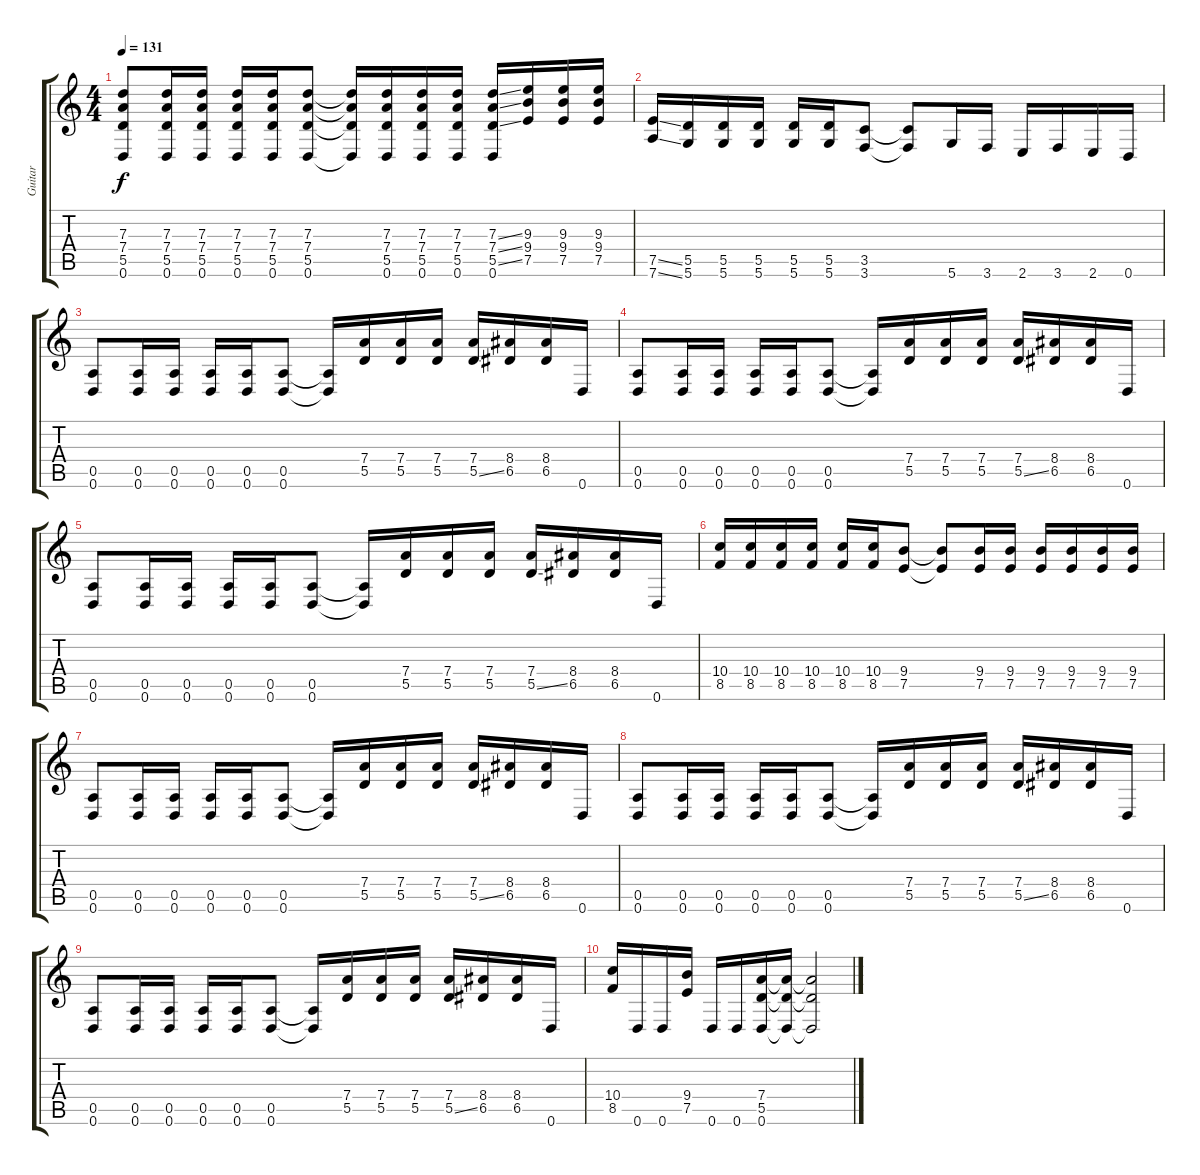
\track ("Guitar" "Guitar") {instrument distortionguitar}
\staff {score tabs}
\tuning (E4 B3 G3 D3 A2 D2) {hide}
\ts (4 4)
\tempo 131
\clef g2
\ks c
(7.3 7.4 5.5 0.6).8{dy f} (7.3 7.4 5.5 0.6).16 (7.3 7.4 5.5 0.6).16 (7.3 7.4 5.5 0.6).16 (7.3 7.4 5.5 0.6).16 (7.3 7.4 5.5 0.6).8 (7.3{t} 7.4{t} 5.5{t} 0.6{t}).16 (7.3 7.4 5.5 0.6).16 (7.3 7.4 5.5 0.6).16 (7.3 7.4 5.5 0.6).16 (7.3{ss} 7.4{ss} 5.5{ss} 0.6).16 (9.3 9.4 7.5).16 (9.3 9.4 7.5).16 (9.3 9.4 7.5).16 |
(7.5{ss} 7.6{ss}).16 (5.5 5.6).16 (5.5 5.6).16 (5.5 5.6).16 (5.5 5.6).16 (5.5 5.6).16 (3.5 3.6).8 (3.5{t} 3.6{t}).8 5.6.16 3.6.16 2.6.16 3.6.16 2.6.16 0.6.16 |
(0.5 0.6).8 (0.5 0.6).16 (0.5 0.6).16 (0.5 0.6).16 (0.5 0.6).16 (0.5 0.6).8 (0.5{t} 0.6{t}).16 (7.4 5.5).16 (7.4 5.5).16 (7.4 5.5).16 (7.4 5.5{ss}).16 (8.4 6.5).16 (8.4 6.5).16 0.6.16 |
(0.5 0.6).8 (0.5 0.6).16 (0.5 0.6).16 (0.5 0.6).16 (0.5 0.6).16 (0.5 0.6).8 (0.5{t} 0.6{t}).16 (7.4 5.5).16 (7.4 5.5).16 (7.4 5.5).16 (7.4 5.5{ss}).16 (8.4 6.5).16 (8.4 6.5).16 0.6.16 |
(0.5 0.6).8 (0.5 0.6).16 (0.5 0.6).16 (0.5 0.6).16 (0.5 0.6).16 (0.5 0.6).8 (0.5{t} 0.6{t}).16 (7.4 5.5).16 (7.4 5.5).16 (7.4 5.5).16 (7.4 5.5{ss}).16 (8.4 6.5).16 (8.4 6.5).16 0.6.16 |
(10.4 8.5).16 (10.4 8.5).16 (10.4 8.5).16 (10.4 8.5).16 (10.4 8.5).16 (10.4 8.5).16 (9.4 7.5).8 (9.4{t} 7.5{t}).8 (9.4 7.5).16 (9.4 7.5).16 (9.4 7.5).16 (9.4 7.5).16 (9.4 7.5).16 (9.4 7.5).16 |
(0.5 0.6).8 (0.5 0.6).16 (0.5 0.6).16 (0.5 0.6).16 (0.5 0.6).16 (0.5 0.6).8 (0.5{t} 0.6{t}).16 (7.4 5.5).16 (7.4 5.5).16 (7.4 5.5).16 (7.4 5.5{ss}).16 (8.4 6.5).16 (8.4 6.5).16 0.6.16 |
(0.5 0.6).8 (0.5 0.6).16 (0.5 0.6).16 (0.5 0.6).16 (0.5 0.6).16 (0.5 0.6).8 (0.5{t} 0.6{t}).16 (7.4 5.5).16 (7.4 5.5).16 (7.4 5.5).16 (7.4 5.5{ss}).16 (8.4 6.5).16 (8.4 6.5).16 0.6.16 |
(0.5 0.6).8 (0.5 0.6).16 (0.5 0.6).16 (0.5 0.6).16 (0.5 0.6).16 (0.5 0.6).8 (0.5{t} 0.6{t}).16 (7.4 5.5).16 (7.4 5.5).16 (7.4 5.5).16 (7.4 5.5{ss}).16 (8.4 6.5).16 (8.4 6.5).16 0.6.16 |
(10.4 8.5).16 0.6.16 0.6.16 (9.4 7.5).16 0.6.16 0.6.16 (7.4 5.5 0.6).16 (7.4{t} 5.5{t} 0.6{t}).16 (7.4{t} 5.5{t} 0.6{t}).2
